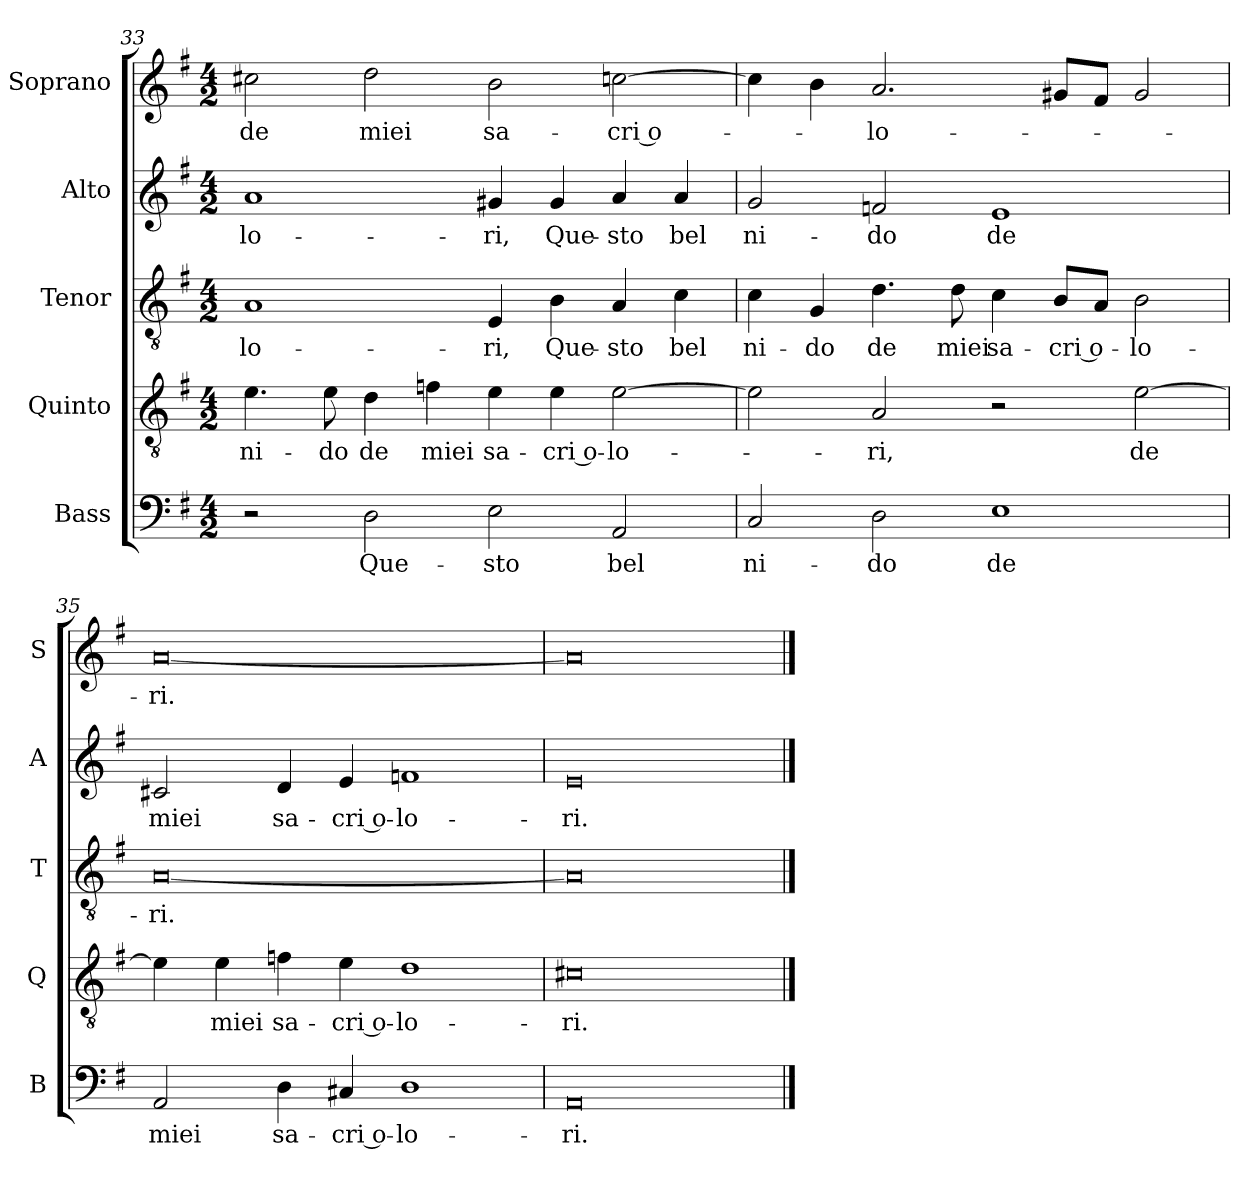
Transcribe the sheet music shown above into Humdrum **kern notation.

**kern	**text	**kern	**text	**kern	**text	**kern	**text	**kern	**text
*part5	*part5	*part4	*part4	*part3	*part3	*part2	*part2	*part1	*part1
*staff5	*staff5	*staff4	*staff4	*staff3	*staff3	*staff2	*staff2	*staff1	*staff1
*I"Bass	*	*I"Quinto	*	*I"Tenor	*	*I"Alto	*	*I"Soprano	*
*I'B	*	*I'Q	*	*I'T	*	*I'A	*	*I'S	*
*clefF4	*	*clefGv2	*	*clefGv2	*	*clefG2	*	*clefG2	*
*k[f#]	*	*k[f#]	*	*k[f#]	*	*k[f#]	*	*k[f#]	*
*G:	*	*G:	*	*G:	*	*G:	*	*G:	*
*M4/2	*	*M4/2	*	*M4/2	*	*M4/2	*	*M4/2	*
=33	=33	=33	=33	=33	=33	=33	=33	=33	=33
!	!	!	!LO:LY:b	!	!LO:LY:b	!	!LO:LY:b	!	!LO:LY:b
2r	.	4.e\	ni-	1A	-lo-	1a	-lo-	2cc#X\	de
!	!	!	!LO:LY:b	!	!	!	!	!	!
.	.	8e\	-do	.	.	.	.	.	.
!	!LO:LY:b	!	!LO:LY:b	!	!	!	!	!	!LO:LY:b
2D\	Que-	4d\	de	.	.	.	.	2dd\	miei
!	!	!	!LO:LY:b	!	!	!	!	!	!
.	.	4fn\	miei	.	.	.	.	.	.
!	!LO:LY:b	!	!LO:LY:b	!	!LO:LY:b	!	!LO:LY:b	!	!LO:LY:b
2E\	-sto	4e\	sa-	4E/	-ri,	4g#X/	-ri,	2b\	sa-
!	!	!	!LO:LY:b	!	!LO:LY:b	!	!LO:LY:b	!	!
.	.	4e\	-cri o-	4B\	Que-	4g#/	Que-	.	.
!	!LO:LY:b	!	!LO:LY:b	!	!LO:LY:b	!	!LO:LY:b	!	!LO:LY:b
2AA/	bel	[2e\	-lo-	4A/	-sto	4a/	-sto	[2ccn\	-cri o-
!	!	!	!	!	!LO:LY:b	!	!LO:LY:b	!	!
.	.	.	.	4c\	bel	4a/	bel	.	.
!!LO:LB:g=z
=34	=34	=34	=34	=34	=34	=34	=34	=34	=34
!	!LO:LY:b	!	!	!	!LO:LY:b	!	!LO:LY:b	!	!
2C/	ni-	2e\]	.	4c\	ni-	2g/	ni-	4cc\]	.
!	!	!	!	!	!LO:LY:b	!	!	!	!
.	.	.	.	4G/	-do	.	.	4b\	.
!	!LO:LY:b	!	!LO:LY:b	!	!LO:LY:b	!	!LO:LY:b	!	!LO:LY:b
2D\	-do	2A/	-ri,	4.d\	de	2fn/	-do	2.a/	-lo-
!	!	!	!	!	!LO:LY:b	!	!	!	!
.	.	.	.	8d\	miei	.	.	.	.
!	!LO:LY:b	!	!	!	!LO:LY:b	!	!LO:LY:b	!	!
1E	de	2r	.	4c\	sa-	1e	de	.	.
!	!	!	!	!	!LO:LY:b	!	!	!	!
.	.	.	.	8B/L	-cri o-	.	.	8g#X/L	.
.	.	.	.	8A/J	.	.	.	8f#/J	.
!	!	!	!LO:LY:b	!	!LO:LY:b	!	!	!	!
.	.	[2e\	de	2B\	-lo-	.	.	2g#/	.
=35	=35	=35	=35	=35	=35	=35	=35	=35	=35
!	!LO:LY:b	!	!	!	!LO:LY:b	!	!LO:LY:b	!	!LO:LY:b
2AA/	miei	4e\]	.	[0A	-ri.	2c#X/	miei	[0a	-ri.
!	!	!	!LO:LY:b	!	!	!	!	!	!
.	.	4e\	miei	.	.	.	.	.	.
!	!LO:LY:b	!	!LO:LY:b	!	!	!	!LO:LY:b	!	!
4D\	sa-	4fn\	sa-	.	.	4d/	sa-	.	.
!	!LO:LY:b	!	!LO:LY:b	!	!	!	!LO:LY:b	!	!
4C#X/	-cri o-	4e\	-cri o-	.	.	4e/	-cri o-	.	.
!	!LO:LY:b	!	!LO:LY:b	!	!	!	!LO:LY:b	!	!
1D	-lo-	1d	-lo-	.	.	1fn	-lo-	.	.
=36	=36	=36	=36	=36	=36	=36	=36	=36	=36
!	!LO:LY:b	!	!LO:LY:b	!	!	!	!LO:LY:b	!	!
0AA	-ri.	0c#X	-ri.	0A]	.	0e	-ri.	0a]	.
==	==	==	==	==	==	==	==	==	==
*-	*-	*-	*-	*-	*-	*-	*-	*-	*-
